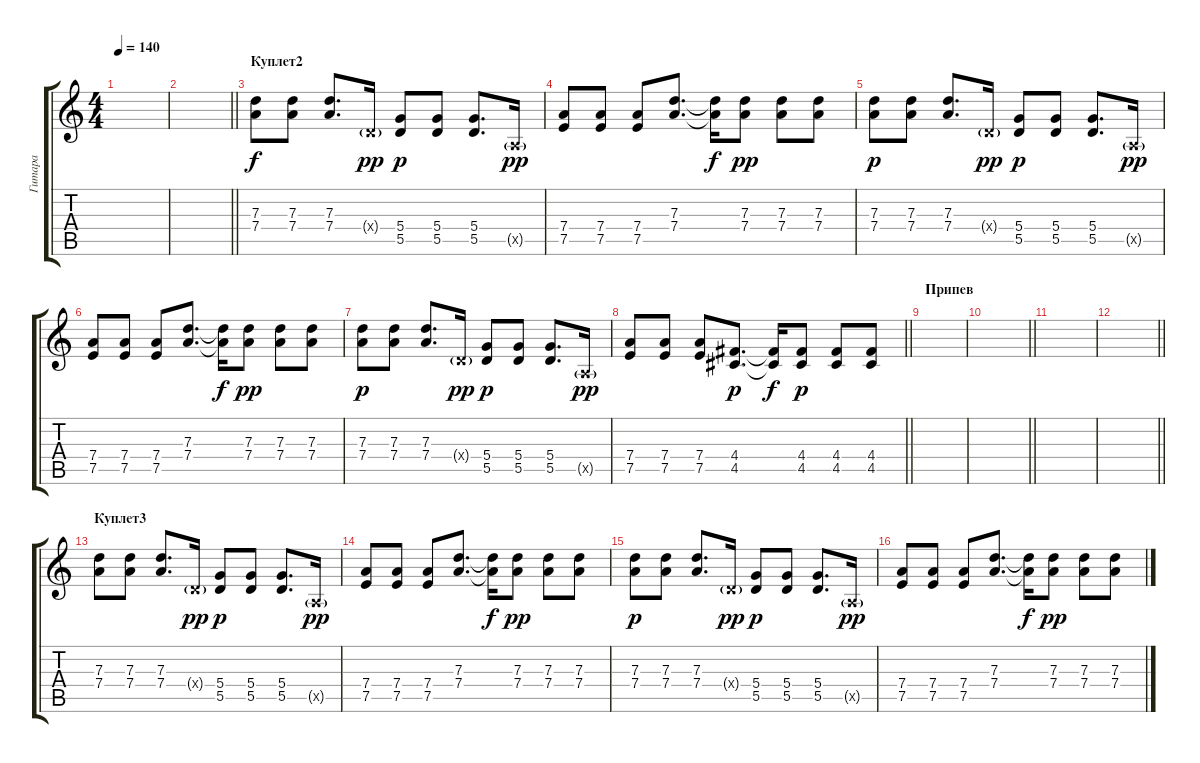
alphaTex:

\track ("Гитара" "Гитара") {instrument electricguitarclean}
\staff {score tabs}
\tuning (E4 B3 G3 D3 A2 E2) {hide}
\ts (4 4)
\tempo 140
\clef g2
\ks c
|
\barLineRight lightlight
|
\section ("" "Куплет2")
(7.3 7.4).8 (7.3 7.4).8 (7.3 7.4).8{d} 0.4{g x}.16{dy pp} (5.4 5.5).8{dy p} (5.4 5.5).8 (5.4 5.5).8{d} 0.5{g x}.16{dy pp} |
(7.4 7.5).8 (7.4 7.5).8 (7.4 7.5).8 (7.3 7.4).8{d} (7.3{t} 7.4{t}).16{dy f} (7.3 7.4).8{dy pp} (7.3 7.4).8 (7.3 7.4).8 |
(7.3 7.4).8{dy p} (7.3 7.4).8 (7.3 7.4).8{d} 0.4{g x}.16{dy pp} (5.4 5.5).8{dy p} (5.4 5.5).8 (5.4 5.5).8{d} 0.5{g x}.16{dy pp} |
(7.4 7.5).8 (7.4 7.5).8 (7.4 7.5).8 (7.3 7.4).8{d} (7.3{t} 7.4{t}).16{dy f} (7.3 7.4).8{dy pp} (7.3 7.4).8 (7.3 7.4).8 |
(7.3 7.4).8{dy p} (7.3 7.4).8 (7.3 7.4).8{d} 0.4{g x}.16{dy pp} (5.4 5.5).8{dy p} (5.4 5.5).8 (5.4 5.5).8{d} 0.5{g x}.16{dy pp} |
\barLineRight lightlight
(7.4 7.5).8 (7.4 7.5).8 (7.4 7.5).8 (4.4 4.5).8{d dy p} (4.4{t} 4.5{t}).16{dy f} (4.4 4.5).8{dy p} (4.4 4.5).8 (4.4 4.5).8 |
\section ("" "Припев")
|
\barLineRight lightlight
|
|
\barLineRight lightlight
|
\section ("" "Куплет3")
(7.3 7.4).8 (7.3 7.4).8 (7.3 7.4).8{d} 0.4{g x}.16{dy pp} (5.4 5.5).8{dy p} (5.4 5.5).8 (5.4 5.5).8{d} 0.5{g x}.16{dy pp} |
(7.4 7.5).8 (7.4 7.5).8 (7.4 7.5).8 (7.3 7.4).8{d} (7.3{t} 7.4{t}).16{dy f} (7.3 7.4).8{dy pp} (7.3 7.4).8 (7.3 7.4).8 |
(7.3 7.4).8{dy p} (7.3 7.4).8 (7.3 7.4).8{d} 0.4{g x}.16{dy pp} (5.4 5.5).8{dy p} (5.4 5.5).8 (5.4 5.5).8{d} 0.5{g x}.16{dy pp} |
(7.4 7.5).8 (7.4 7.5).8 (7.4 7.5).8 (7.3 7.4).8{d} (7.3{t} 7.4{t}).16{dy f} (7.3 7.4).8{dy pp} (7.3 7.4).8 (7.3 7.4).8
